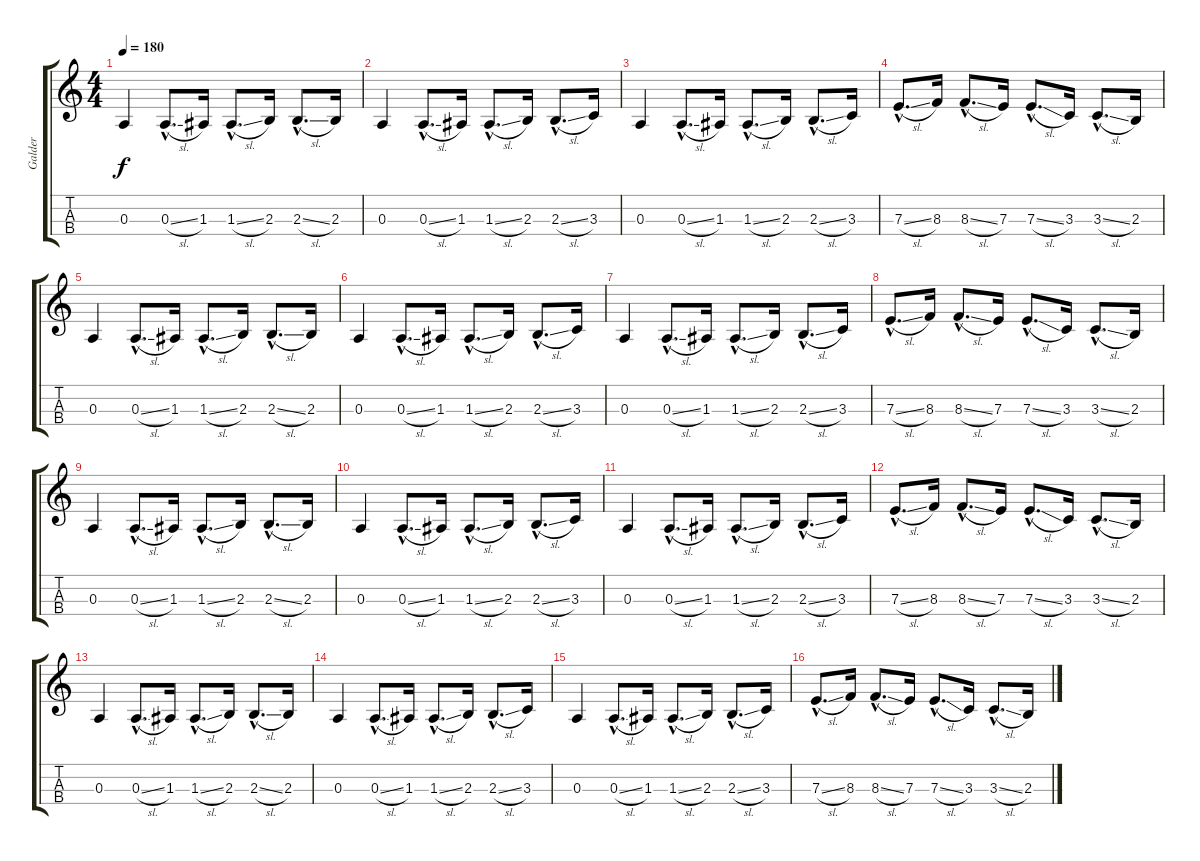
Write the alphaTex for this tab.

\track ("Galder" "Galder") {instrument electricbasspick}
\staff {score tabs}
\tuning (G3 D3 A2 E2) {hide}
\ts (4 4)
\tempo 180
\clef g2
\ks c
0.3.4{dy f} 0.3{sl hac}.8{d} 1.3.16 1.3{sl hac}.8{d} 2.3.16 2.3{sl hac}.8{d} 2.3.16 |
0.3.4 0.3{sl hac}.8{d} 1.3.16 1.3{sl hac}.8{d} 2.3.16 2.3{sl hac}.8{d} 3.3.16 |
0.3.4 0.3{sl hac}.8{d} 1.3.16 1.3{sl hac}.8{d} 2.3.16 2.3{sl hac}.8{d} 3.3.16 |
7.3{sl hac}.8{d} 8.3.16 8.3{sl hac}.8{d} 7.3.16 7.3{sl hac}.8{d} 3.3.16 3.3{sl hac}.8{d} 2.3.16 |
0.3.4 0.3{sl hac}.8{d} 1.3.16 1.3{sl hac}.8{d} 2.3.16 2.3{sl hac}.8{d} 2.3.16 |
0.3.4 0.3{sl hac}.8{d} 1.3.16 1.3{sl hac}.8{d} 2.3.16 2.3{sl hac}.8{d} 3.3.16 |
0.3.4 0.3{sl hac}.8{d} 1.3.16 1.3{sl hac}.8{d} 2.3.16 2.3{sl hac}.8{d} 3.3.16 |
7.3{sl hac}.8{d} 8.3.16 8.3{sl hac}.8{d} 7.3.16 7.3{sl hac}.8{d} 3.3.16 3.3{sl hac}.8{d} 2.3.16 |
0.3.4 0.3{sl hac}.8{d} 1.3.16 1.3{sl hac}.8{d} 2.3.16 2.3{sl hac}.8{d} 2.3.16 |
0.3.4 0.3{sl hac}.8{d} 1.3.16 1.3{sl hac}.8{d} 2.3.16 2.3{sl hac}.8{d} 3.3.16 |
0.3.4 0.3{sl hac}.8{d} 1.3.16 1.3{sl hac}.8{d} 2.3.16 2.3{sl hac}.8{d} 3.3.16 |
7.3{sl hac}.8{d} 8.3.16 8.3{sl hac}.8{d} 7.3.16 7.3{sl hac}.8{d} 3.3.16 3.3{sl hac}.8{d} 2.3.16 |
0.3.4 0.3{sl hac}.8{d} 1.3.16 1.3{sl hac}.8{d} 2.3.16 2.3{sl hac}.8{d} 2.3.16 |
0.3.4 0.3{sl hac}.8{d} 1.3.16 1.3{sl hac}.8{d} 2.3.16 2.3{sl hac}.8{d} 3.3.16 |
0.3.4 0.3{sl hac}.8{d} 1.3.16 1.3{sl hac}.8{d} 2.3.16 2.3{sl hac}.8{d} 3.3.16 |
7.3{sl hac}.8{d} 8.3.16 8.3{sl hac}.8{d} 7.3.16 7.3{sl hac}.8{d} 3.3.16 3.3{sl hac}.8{d} 2.3.16
